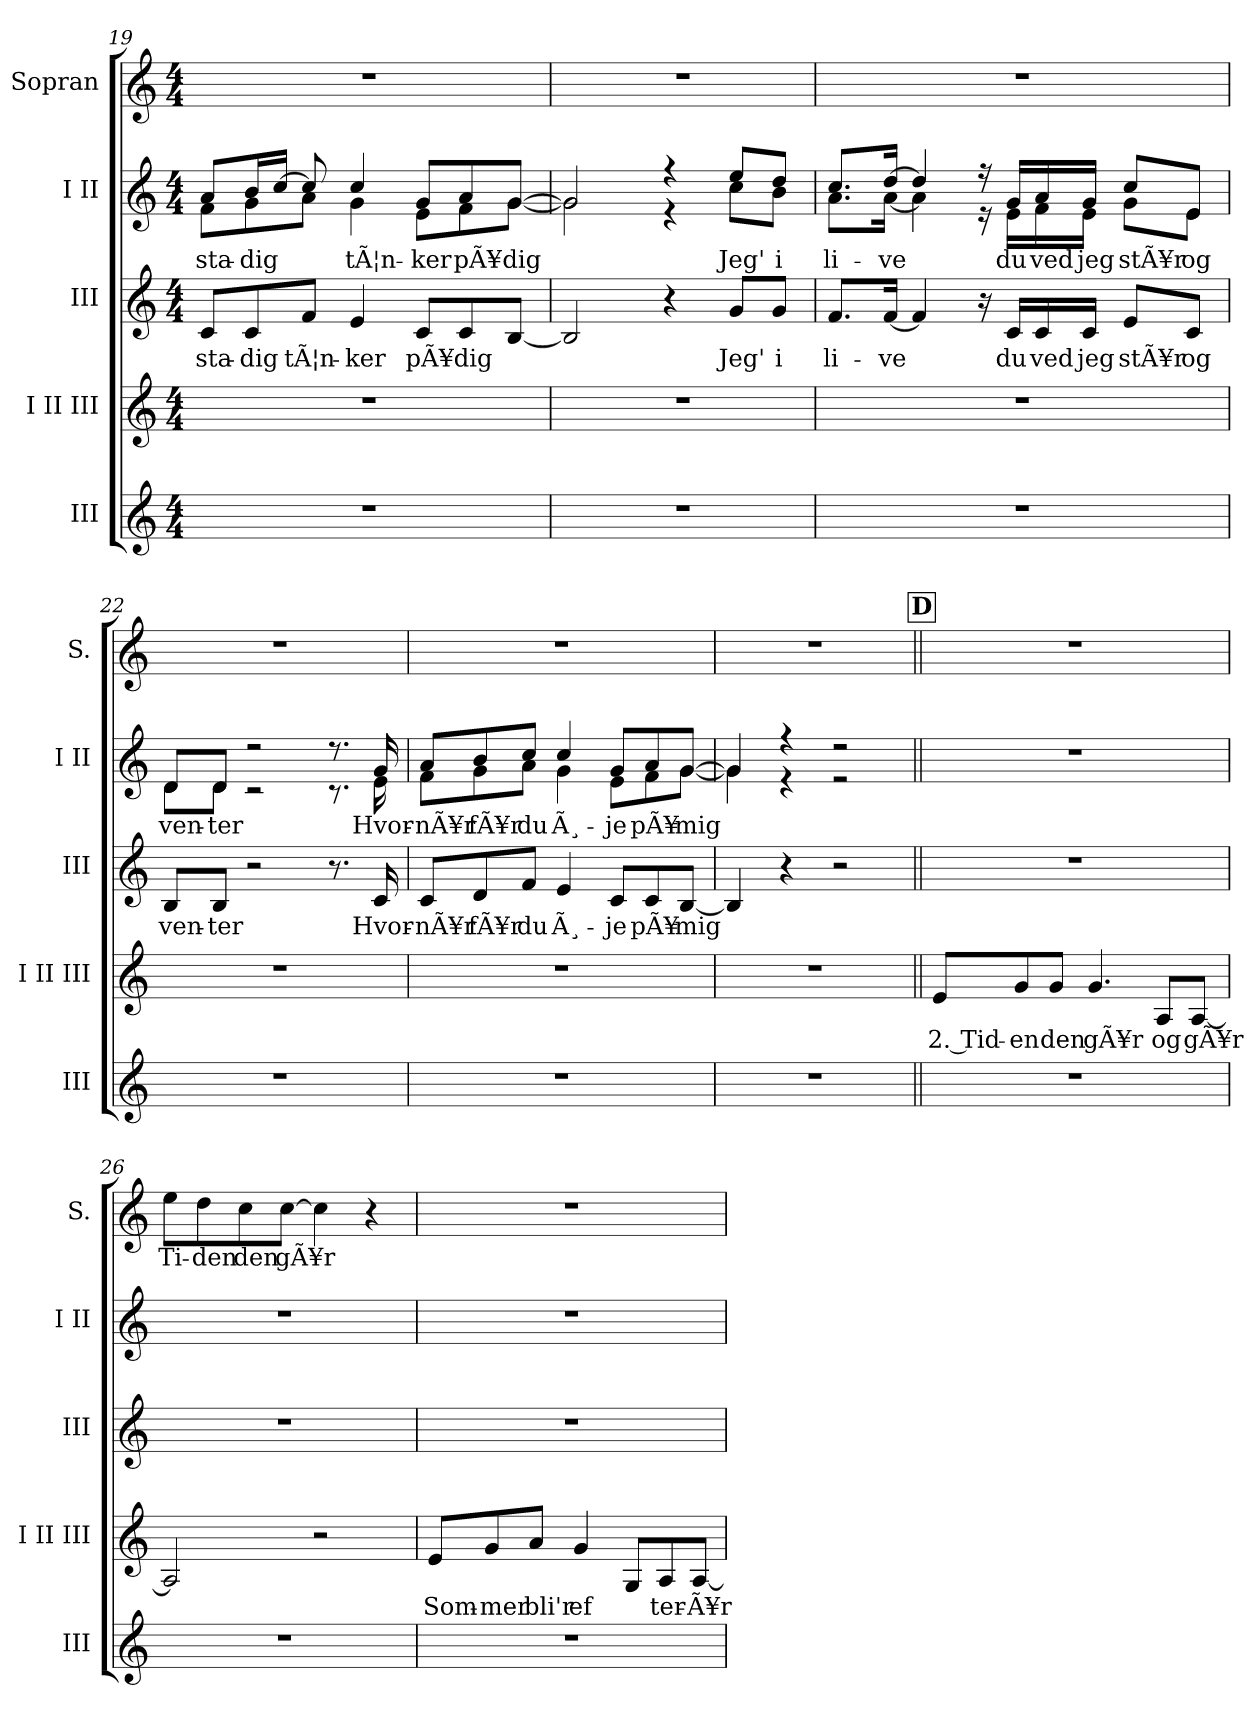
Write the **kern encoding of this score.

**kern	**kern	**text	**kern	**text	**kern	**text	**kern	**text
*part5	*part4	*part4	*part3	*part3	*part2	*part2	*part1	*part1
*staff5	*staff4	*staff4	*staff3	*staff3	*staff2	*staff2	*staff1	*staff1
*I"III	*I"I II III	*	*I"III	*	*I"I II	*	*I"Sopran	*
*I'III	*I'I II III	*	*I'III	*	*I'I II	*	*I'S.	*
!!LO:LB:g=z
*clefG2	*clefG2	*	*clefG2	*	*clefG2	*	*clefG2	*
*k[]	*k[]	*	*k[]	*	*k[]	*	*k[]	*
*M4/4	*M4/4	*	*M4/4	*	*M4/4	*	*M4/4	*
=19	=19	=19	=19	=19	=19	=19	=19	=19
!	!	!	!	!LO:LY:b	!	!LO:LY:b	!	!
*	*	*	*	*	*^	*	*	*
1r	1r	.	8c/L	sta-	8a/L	8f\L	sta-	1r	.
!	!	!	!	!LO:LY:b	!	!	!LO:LY:b	!	!
.	.	.	8c/	-dig	16b/L	8g\	-dig	.	.
.	.	.	.	.	[16cc/JJ	.	.	.	.
!	!	!	!	!LO:LY:b	!	!	!	!	!
.	.	.	8f/J	tÃ¦n-	8cc/]	8a\J	.	.	.
!	!	!	!	!LO:LY:b	!	!	!LO:LY:b	!	!
.	.	.	4e/	-ker	4cc/	4g\	tÃ¦n-	.	.
!	!	!	!	!LO:LY:b	!	!	!LO:LY:b	!	!
.	.	.	8c/L	pÃ¥	8g/L	8e\L	-ker	.	.
!	!	!	!	!LO:LY:b	!	!	!LO:LY:b	!	!
.	.	.	8c/	dig	8a/	8f\	pÃ¥	.	.
!	!	!	!	!	!	!	!LO:LY:b	!	!
.	.	.	[8B/J	.	[8g/J	[8g\J	dig	.	.
=20	=20	=20	=20	=20	=20	=20	=20	=20	=20
1r	1r	.	2B/]	.	2g/]	2g\]	.	1r	.
.	.	.	4r	.	4r	4r	.	.	.
!	!	!	!	!LO:LY:b	!	!	!LO:LY:b	!	!
.	.	.	8g/L	Jeg'	8ee/L	8cc\L	Jeg'	.	.
!	!	!	!	!LO:LY:b	!	!	!LO:LY:b	!	!
.	.	.	8g/J	i	8dd/J	8b\J	i	.	.
=21	=21	=21	=21	=21	=21	=21	=21	=21	=21
!	!	!	!	!LO:LY:b	!	!	!LO:LY:b	!	!
1r	1r	.	8.f/L	li-	8.cc/L	8.a\L	li-	1r	.
!	!	!	!	!LO:LY:b	!	!	!LO:LY:b	!	!
.	.	.	[16f/Jk	-ve	[16dd/Jk	[16a\Jk	-ve	.	.
.	.	.	4f/]	.	4dd/]	4a\]	.	.	.
.	.	.	16r	.	16r	16r	.	.	.
!	!	!	!	!LO:LY:b	!	!	!LO:LY:b	!	!
.	.	.	16c/LL	du	16g/LL	16e\LL	du	.	.
!	!	!	!	!LO:LY:b	!	!	!LO:LY:b	!	!
.	.	.	16c/	ved	16a/	16f\	ved	.	.
!	!	!	!	!LO:LY:b	!	!	!LO:LY:b	!	!
.	.	.	16c/JJ	jeg	16g/JJ	16e\JJ	jeg	.	.
!	!	!	!	!LO:LY:b	!	!	!LO:LY:b	!	!
.	.	.	8e/L	stÃ¥r	8cc/L	8g\L	stÃ¥r	.	.
!	!	!	!	!LO:LY:b	!	!	!LO:LY:b	!	!
.	.	.	8c/J	og	8e/J	8e\J	og	.	.
=22	=22	=22	=22	=22	=22	=22	=22	=22	=22
!	!	!	!	!LO:LY:b	!	!	!LO:LY:b	!	!
1r	1r	.	8B/L	ven-	8d/L	8d\L	ven-	1r	.
!	!	!	!	!LO:LY:b	!	!	!LO:LY:b	!	!
.	.	.	8B/J	-ter	8d/J	8d\J	-ter	.	.
.	.	.	2r	.	2r	2r	.	.	.
.	.	.	8.r	.	8.r	8.r	.	.	.
!	!	!	!	!LO:LY:b	!	!	!LO:LY:b	!	!
.	.	.	16c/	Hvor-	16g/	16e\	Hvor-	.	.
=23	=23	=23	=23	=23	=23	=23	=23	=23	=23
!	!	!	!	!LO:LY:b	!	!	!LO:LY:b	!	!
1r	1r	.	8c/L	-nÃ¥r	8a/L	8f\L	-nÃ¥r	1r	.
!	!	!	!	!LO:LY:b	!	!	!LO:LY:b	!	!
.	.	.	8d/	fÃ¥r	8b/	8g\	fÃ¥r	.	.
!	!	!	!	!LO:LY:b	!	!	!LO:LY:b	!	!
.	.	.	8f/J	du	8cc/J	8a\J	du	.	.
!	!	!	!	!LO:LY:b	!	!	!LO:LY:b	!	!
.	.	.	4e/	Ã¸-	4cc/	4g\	Ã¸-	.	.
!	!	!	!	!LO:LY:b	!	!	!LO:LY:b	!	!
.	.	.	8c/L	-je	8g/L	8e\L	-je	.	.
!	!	!	!	!LO:LY:b	!	!	!LO:LY:b	!	!
.	.	.	8c/	pÃ¥	8a/	8f\	pÃ¥	.	.
!	!	!	!	!LO:LY:b	!	!	!LO:LY:b	!	!
.	.	.	[8B/J	mig	[8g/J	[8g\J	mig	.	.
=24	=24	=24	=24	=24	=24	=24	=24	=24	=24
1r	1r	.	4B/]	.	4g/]	4g\]	.	1r	.
.	.	.	4r	.	4r	4r	.	.	.
.	.	.	2r	.	2r	2r	.	.	.
!!LO:LB:g=z
!!LO:REH:place=s1:a:B:fs=14:t=D
=25||	=25||	=25||	=25||	=25||	=25||	=25||	=25||	=25||	=25||
!	!	!LO:LY:b	!	!	!	!	!	!	!
*	*	*	*	*	*v	*v	*	*	*
1r	8e/L	2. Tid-	1r	.	1r	.	1r	.
!	!	!LO:LY:b	!	!	!	!	!	!
.	8g/	-en	.	.	.	.	.	.
!	!	!LO:LY:b	!	!	!	!	!	!
.	8g/J	den	.	.	.	.	.	.
!	!	!LO:LY:b	!	!	!	!	!	!
.	4.g/	gÃ¥r	.	.	.	.	.	.
!	!	!LO:LY:b	!	!	!	!	!	!
.	8A/L	og	.	.	.	.	.	.
!	!	!LO:LY:b	!	!	!	!	!	!
.	[8A/J	gÃ¥r	.	.	.	.	.	.
=26	=26	=26	=26	=26	=26	=26	=26	=26
!	!	!	!	!	!	!	!	!LO:LY:b
1r	2A/]	.	1r	.	1r	.	8ee\L	Ti-
!	!	!	!	!	!	!	!	!LO:LY:b
.	.	.	.	.	.	.	8dd\	-den
!	!	!	!	!	!	!	!	!LO:LY:b
.	.	.	.	.	.	.	8cc\	den
!	!	!	!	!	!	!	!	!LO:LY:b
.	.	.	.	.	.	.	[8cc\J	gÃ¥r
.	2r	.	.	.	.	.	4cc\]	.
.	.	.	.	.	.	.	4r	.
=27	=27	=27	=27	=27	=27	=27	=27	=27
!	!	!LO:LY:b	!	!	!	!	!	!
1r	8e/L	Som-	1r	.	1r	.	1r	.
!	!	!LO:LY:b	!	!	!	!	!	!
.	8g/	-mer	.	.	.	.	.	.
!	!	!LO:LY:b	!	!	!	!	!	!
.	8a/J	bli'r	.	.	.	.	.	.
!	!	!LO:LY:b	!	!	!	!	!	!
.	4g/	-ef	.	.	.	.	.	.
.	8G/L	.	.	.	.	.	.	.
!	!	!LO:LY:b	!	!	!	!	!	!
.	8A/	ter-	.	.	.	.	.	.
!	!	!LO:LY:b	!	!	!	!	!	!
.	[8A/J	-Ã¥r	.	.	.	.	.	.
=	=	=	=	=	=	=	=	=
*-	*-	*-	*-	*-	*-	*-	*-	*-
